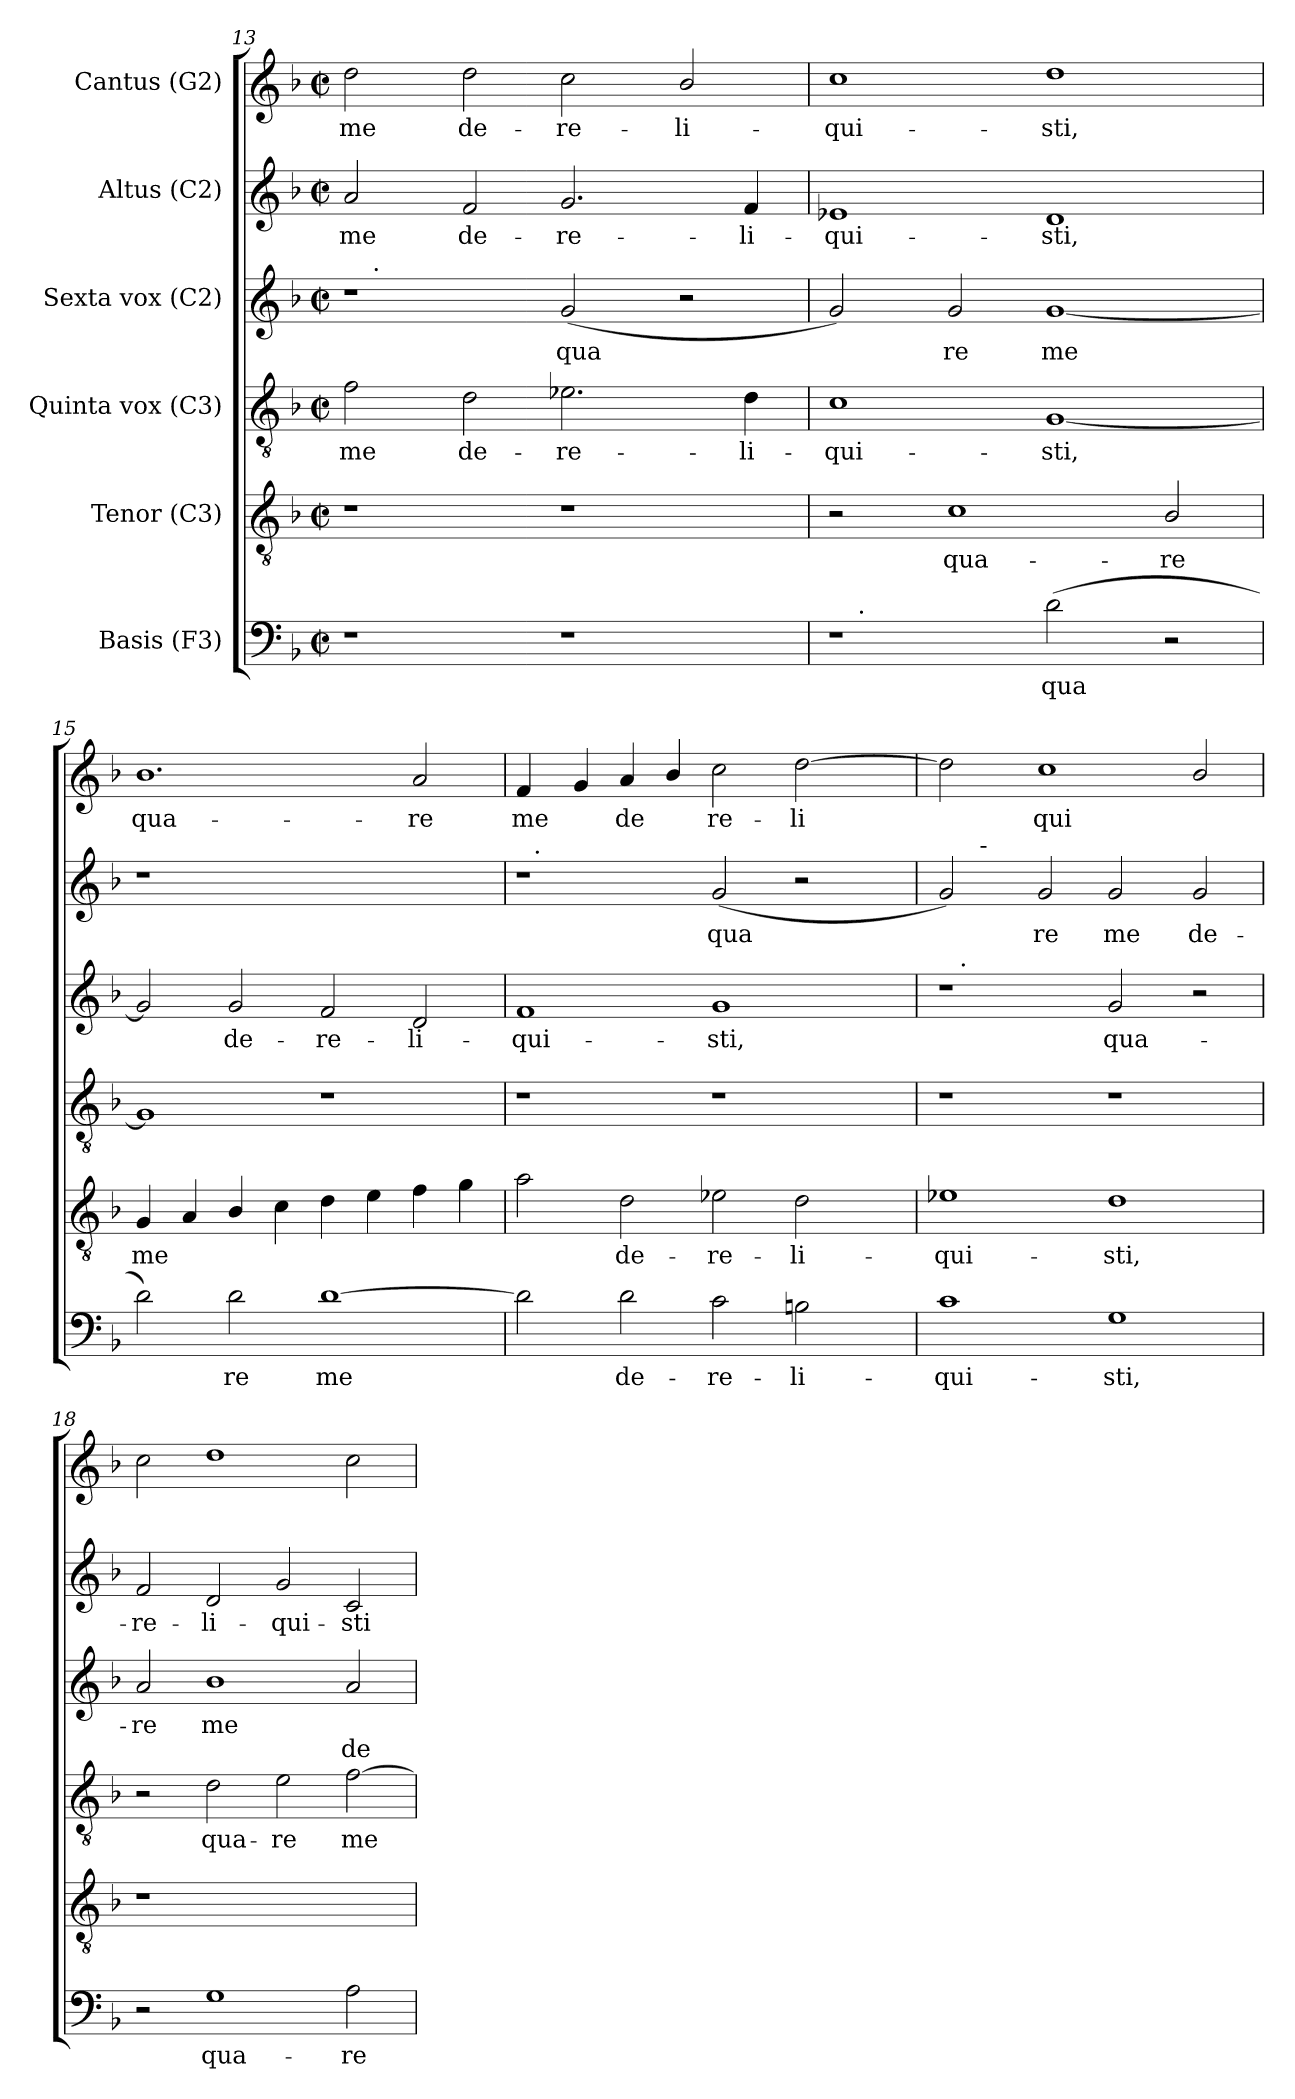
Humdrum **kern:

**kern	**text	**kern	**text	**kern	**text	**kern	**text	**text	**kern	**text	**kern	**text
*part6	*part6	*part5	*part5	*part4	*part4	*part3	*part3	*part3	*part2	*part2	*part1	*part1
*staff6	*staff6	*staff5	*staff5	*staff4	*staff4	*staff3	*staff3	*staff3	*staff2	*staff2	*staff1	*staff1
*I"Basis (F3)	*	*I"Tenor (C3)	*	*I"Quinta vox (C3)	*	*I"Sexta vox (C2)	*	*	*I"Altus (C2)	*	*I"Cantus (G2)	*
!!LO:PB:g=z
*clefF4	*	*clefGv2	*	*clefGv2	*	*clefG2	*	*	*clefG2	*	*clefG2	*
*k[b-]	*	*k[b-]	*	*k[b-]	*	*k[b-]	*	*	*k[b-]	*	*k[b-]	*
*F:	*	*F:	*	*F:	*	*F:	*	*	*F:	*	*F:	*
*M2/2	*	*M2/2	*	*M2/2	*	*M2/2	*	*	*M2/2	*	*M2/2	*
*met(c|)	*	*met(c|)	*	*met(c|)	*	*met(c|)	*	*	*met(c|)	*	*met(c|)	*
=13	=13	=13	=13	=13	=13	=13	=13	=13	=13	=13	=13	=13
!	!	!	!	!	!LO:LY:b:cj	!	!	!	!	!LO:LY:b:cj	!	!LO:LY:b:cj
*	*	*	*	*	*	*^	*	*	*	*	*	*
1r	.	1r	.	2f\	me	1r	16ryy	.	.	2a/	me	2dd\	me
!	!	!	!	!	!	!	!LO:TX:a:t=.	!	!	!	!	!	!
.	.	.	.	.	.	.	1ryy	.	.	.	.	.	.
!	!	!	!	!	!LO:LY:b:cj	!	!	!	!	!	!LO:LY:b:cj	!	!LO:LY:b:cj
.	.	.	.	2d\	de-	.	.	.	.	2f/	de-	2dd\	de-
!	!	!	!	!	!LO:LY:b:cj	!	!	!LO:LY:b:cj	!	!	!LO:LY:b:cj	!	!LO:LY:b:cj
1r	.	1r	.	2.e-X\	-re-	(<2g/	.	qua-	.	2.g/	-re-	2cc\	-re-
.	.	.	.	.	.	.	2...ryy	.	.	.	.	.	.
!	!	!	!	!	!	!	!	!	!	!	!	!	!LO:LY:b:cj
.	.	.	.	.	.	2r	.	.	.	.	.	2b-/	-li-
!	!	!	!	!	!LO:LY:b:cj	!	!	!	!	!	!LO:LY:b:cj	!	!
.	.	.	.	4d\	-li-	.	.	.	.	4f/	-li-	.	.
=14	=14	=14	=14	=14	=14	=14	=14	=14	=14	=14	=14	=14	=14
!	!	!	!	!	!LO:LY:b:cj	!	!	!LO:LY:b:cj	!	!	!LO:LY:b:cj	!	!LO:LY:b:cj
*^	*	*	*	*	*	*v	*v	*	*	*	*	*	*
1r	16ryy	.	2r	.	1c	-qui-	2g/)	--	.	1e-X	-qui-	1cc	-qui-
!	!LO:TX:a:t=.	!	!	!	!	!	!	!	!	!	!	!	!
.	1ryy	.	.	.	.	.	.	.	.	.	.	.	.
!	!	!	!	!LO:LY:b:cj	!	!	!	!LO:LY:b:cj	!	!	!	!	!
.	.	.	1c	qua-	.	.	2g/	-re	.	.	.	.	.
!	!	!LO:LY:b:cj	!	!	!	!LO:LY:b:cj	!	!LO:LY:b:cj	!	!	!LO:LY:b:cj	!	!LO:LY:b:cj
(>2d\	.	qua-	.	.	[<1G	-sti,	[<1g	me	.	1d	-sti,	1dd	-sti,
.	2...ryy	.	.	.	.	.	.	.	.	.	.	.	.
!	!	!	!	!LO:LY:b:cj	!	!	!	!	!	!	!	!	!
2r	.	.	2B-/	-re	.	.	.	.	.	.	.	.	.
=15	=15	=15	=15	=15	=15	=15	=15	=15	=15	=15	=15	=15	=15
!	!	!LO:LY:b:cj	!	!LO:LY:b:cj	!	!LO:LY:b:cj	!	!LO:LY:b:cj	!	!	!	!	!LO:LY:b:cj
*v	*v	*	*	*	*	*	*	*	*	*	*	*	*
2d\)	--	4G/	me	1G]	.	2g/]	.	.	1r	.	1.b-	qua-
!	!	!	!LO:LY:b:cj	!	!	!	!	!	!	!	!	!
.	.	4A/	.	.	.	.	.	.	.	.	.	.
!	!LO:LY:b:cj	!	!LO:LY:b:cj	!	!	!	!LO:LY:b:cj	!	!	!	!	!
2d\	-re	4B-/	.	.	.	2g/	de-	.	.	.	.	.
!	!	!	!LO:LY:b:cj	!	!	!	!	!	!	!	!	!
.	.	4c\	.	.	.	.	.	.	.	.	.	.
!	!LO:LY:b:cj	!	!LO:LY:b:cj	!	!	!	!LO:LY:b:cj	!	!	!	!	!
[>1d	me	4d\	.	1r	.	2f/	-re-	.	1ryy	.	.	.
!	!	!	!LO:LY:b:cj	!	!	!	!	!	!	!	!	!
.	.	4e\	.	.	.	.	.	.	.	.	.	.
!	!	!	!LO:LY:b:cj	!	!	!	!LO:LY:b:cj	!	!	!	!	!LO:LY:b:cj
.	.	4f\	.	.	.	2d/	-li-	.	.	.	2a/	-re
!	!	!	!LO:LY:b:cj	!	!	!	!	!	!	!	!	!
.	.	4g\	.	.	.	.	.	.	.	.	.	.
=16	=16	=16	=16	=16	=16	=16	=16	=16	=16	=16	=16	=16
!	!LO:LY:b:cj	!	!LO:LY:b:cj	!	!	!	!LO:LY:b:cj	!	!	!	!	!LO:LY:b:cj
*	*	*	*	*	*	*	*	*	*^	*	*	*
2d\]	.	2a\	.	1r	.	1f	-qui-	.	1r	32.ryy	.	4f/	me
!	!	!	!	!	!	!	!	!	!	!LO:TX:a:t=.	!	!	!
.	.	.	.	.	.	.	.	.	.	1ryy	.	.	.
!	!	!	!	!	!	!	!	!	!	!	!	!	!LO:LY:b:cj
.	.	.	.	.	.	.	.	.	.	.	.	4g/	.
!	!LO:LY:b:cj	!	!LO:LY:b:cj	!	!	!	!	!	!	!	!	!	!LO:LY:b:cj
2d\	de-	2d\	de-	.	.	.	.	.	.	.	.	4a/	de-
!	!	!	!	!	!	!	!	!	!	!	!	!	!LO:LY:b:cj
.	.	.	.	.	.	.	.	.	.	.	.	4b-/	--
!	!LO:LY:b:cj	!	!LO:LY:b:cj	!	!	!	!LO:LY:b:cj	!	!	!	!LO:LY:b:cj	!	!LO:LY:b:cj
2c\	-re-	2e-X\	-re-	1r	.	1g	-sti,	.	(<2g/	.	qua-	2cc\	-re-
.	.	.	.	.	.	.	.	.	.	2ryy	.	.	.
!	!LO:LY:b:cj	!	!LO:LY:b:cj	!	!	!	!	!	!	!	!	!	!LO:LY:b:cj
2Bn\	-li-	2d\	-li-	.	.	.	.	.	2r	.	.	[>2dd\	-li-
.	.	.	.	.	.	.	.	.	.	4ryy	.	.	.
.	.	.	.	.	.	.	.	.	.	8ryy	.	.	.
.	.	.	.	.	.	.	.	.	.	16ryy	.	.	.
.	.	.	.	.	.	.	.	.	.	64ryy	.	.	.
!!LO:PB:g=z
=17	=17	=17	=17	=17	=17	=17	=17	=17	=17	=17	=17	=17	=17
!	!LO:LY:b:cj	!	!LO:LY:b:cj	!	!	!	!	!	!	!	!LO:LY:b:cj	!	!LO:LY:b:cj
*	*	*	*	*	*	*^	*	*	*	*	*	*	*
1c	-qui-	1e-X	-qui-	1r	.	1r	16ryy	.	.	2g/)	8ryy	--	2dd\]	--
!	!	!	!	!	!	!	!LO:TX:a:t=.	!	!	!	!	!	!	!
.	.	.	.	.	.	.	1ryy	.	.	.	.	.	.	.
!	!	!	!	!	!	!	!	!	!	!	!LO:TX:a:t=-	!	!	!
.	.	.	.	.	.	.	.	.	.	.	1...ryy	.	.	.
!	!	!	!	!	!	!	!	!	!	!	!	!LO:LY:b:cj	!	!LO:LY:b:cj
.	.	.	.	.	.	.	.	.	.	2g/	.	-re	1cc	-qui-
!	!LO:LY:b:cj	!	!LO:LY:b:cj	!	!	!	!	!LO:LY:b:cj	!	!	!	!LO:LY:b:cj	!	!
1G	-sti,	1d	-sti,	1r	.	2g/	.	qua-	.	2g/	.	me	.	.
.	.	.	.	.	.	.	2...ryy	.	.	.	.	.	.	.
!	!	!	!	!	!	!	!	!	!	!	!	!LO:LY:b:cj	!	!LO:LY:b:cj
.	.	.	.	.	.	2r	.	.	.	2g/	.	de-	2b-/	--
=18	=18	=18	=18	=18	=18	=18	=18	=18	=18	=18	=18	=18	=18	=18
!	!	!	!	!	!	!	!	!LO:LY:b:cj	!LO:LY:b:cj	!	!	!LO:LY:b:cj	!	!LO:LY:b:cj
*	*	*	*	*	*	*v	*v	*	*	*	*	*	*	*
*	*	*	*	*	*	*	*	*	*v	*v	*	*	*
2r	.	1r	.	2r	.	2a/	-re	-	2f/	-re-	2cc\	--
!	!LO:LY:b:cj	!	!	!	!LO:LY:b:cj	!	!LO:LY:b:cj	!LO:LY:b:cj	!	!LO:LY:b:cj	!	!LO:LY:b:cj
1G	qua-	.	.	2d\	qua-	1b-	-me-	--	2d/	-li-	1dd	--
!	!	!	!	!	!LO:LY:b:cj	!	!	!	!	!LO:LY:b:cj	!	!
.	.	1ryy	.	2e\	-re	.	.	.	2g/	-qui-	.	.
!	!LO:LY:b:cj	!	!	!	!LO:LY:b:cj	!	!LO:LY:b:cj	!LO:LY:b:cj	!	!LO:LY:b:cj	!	!LO:LY:b:cj
2A\	-re	.	.	[>2f\	me	2a/	--	-de-	2c/	-sti	2cc\	--
=	=	=	=	=	=	=	=	=	=	=	=	=
*-	*-	*-	*-	*-	*-	*-	*-	*-	*-	*-	*-	*-
